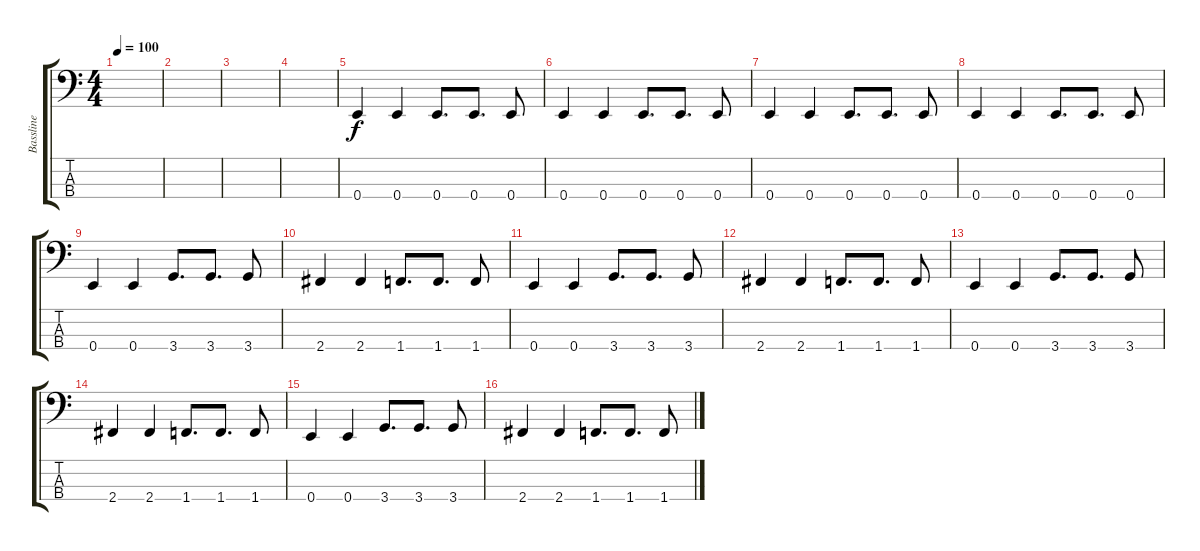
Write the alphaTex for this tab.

\track ("Bassline" "Bassline") {instrument acousticbass}
\staff {score tabs}
\tuning (G2 D2 A1 E1) {hide}
\ts (4 4)
\tempo 100
\clef f4
\ks c
|
|
|
|
0.4.4 0.4.4 0.4.8{d} 0.4.8{d} 0.4.8 |
0.4.4 0.4.4 0.4.8{d} 0.4.8{d} 0.4.8 |
0.4.4 0.4.4 0.4.8{d} 0.4.8{d} 0.4.8 |
0.4.4 0.4.4 0.4.8{d} 0.4.8{d} 0.4.8 |
0.4.4 0.4.4 3.4.8{d} 3.4.8{d} 3.4.8 |
2.4.4 2.4.4 1.4.8{d} 1.4.8{d} 1.4.8 |
0.4.4 0.4.4 3.4.8{d} 3.4.8{d} 3.4.8 |
2.4.4 2.4.4 1.4.8{d} 1.4.8{d} 1.4.8 |
0.4.4 0.4.4 3.4.8{d} 3.4.8{d} 3.4.8 |
2.4.4 2.4.4 1.4.8{d} 1.4.8{d} 1.4.8 |
0.4.4 0.4.4 3.4.8{d} 3.4.8{d} 3.4.8 |
2.4.4 2.4.4 1.4.8{d} 1.4.8{d} 1.4.8
